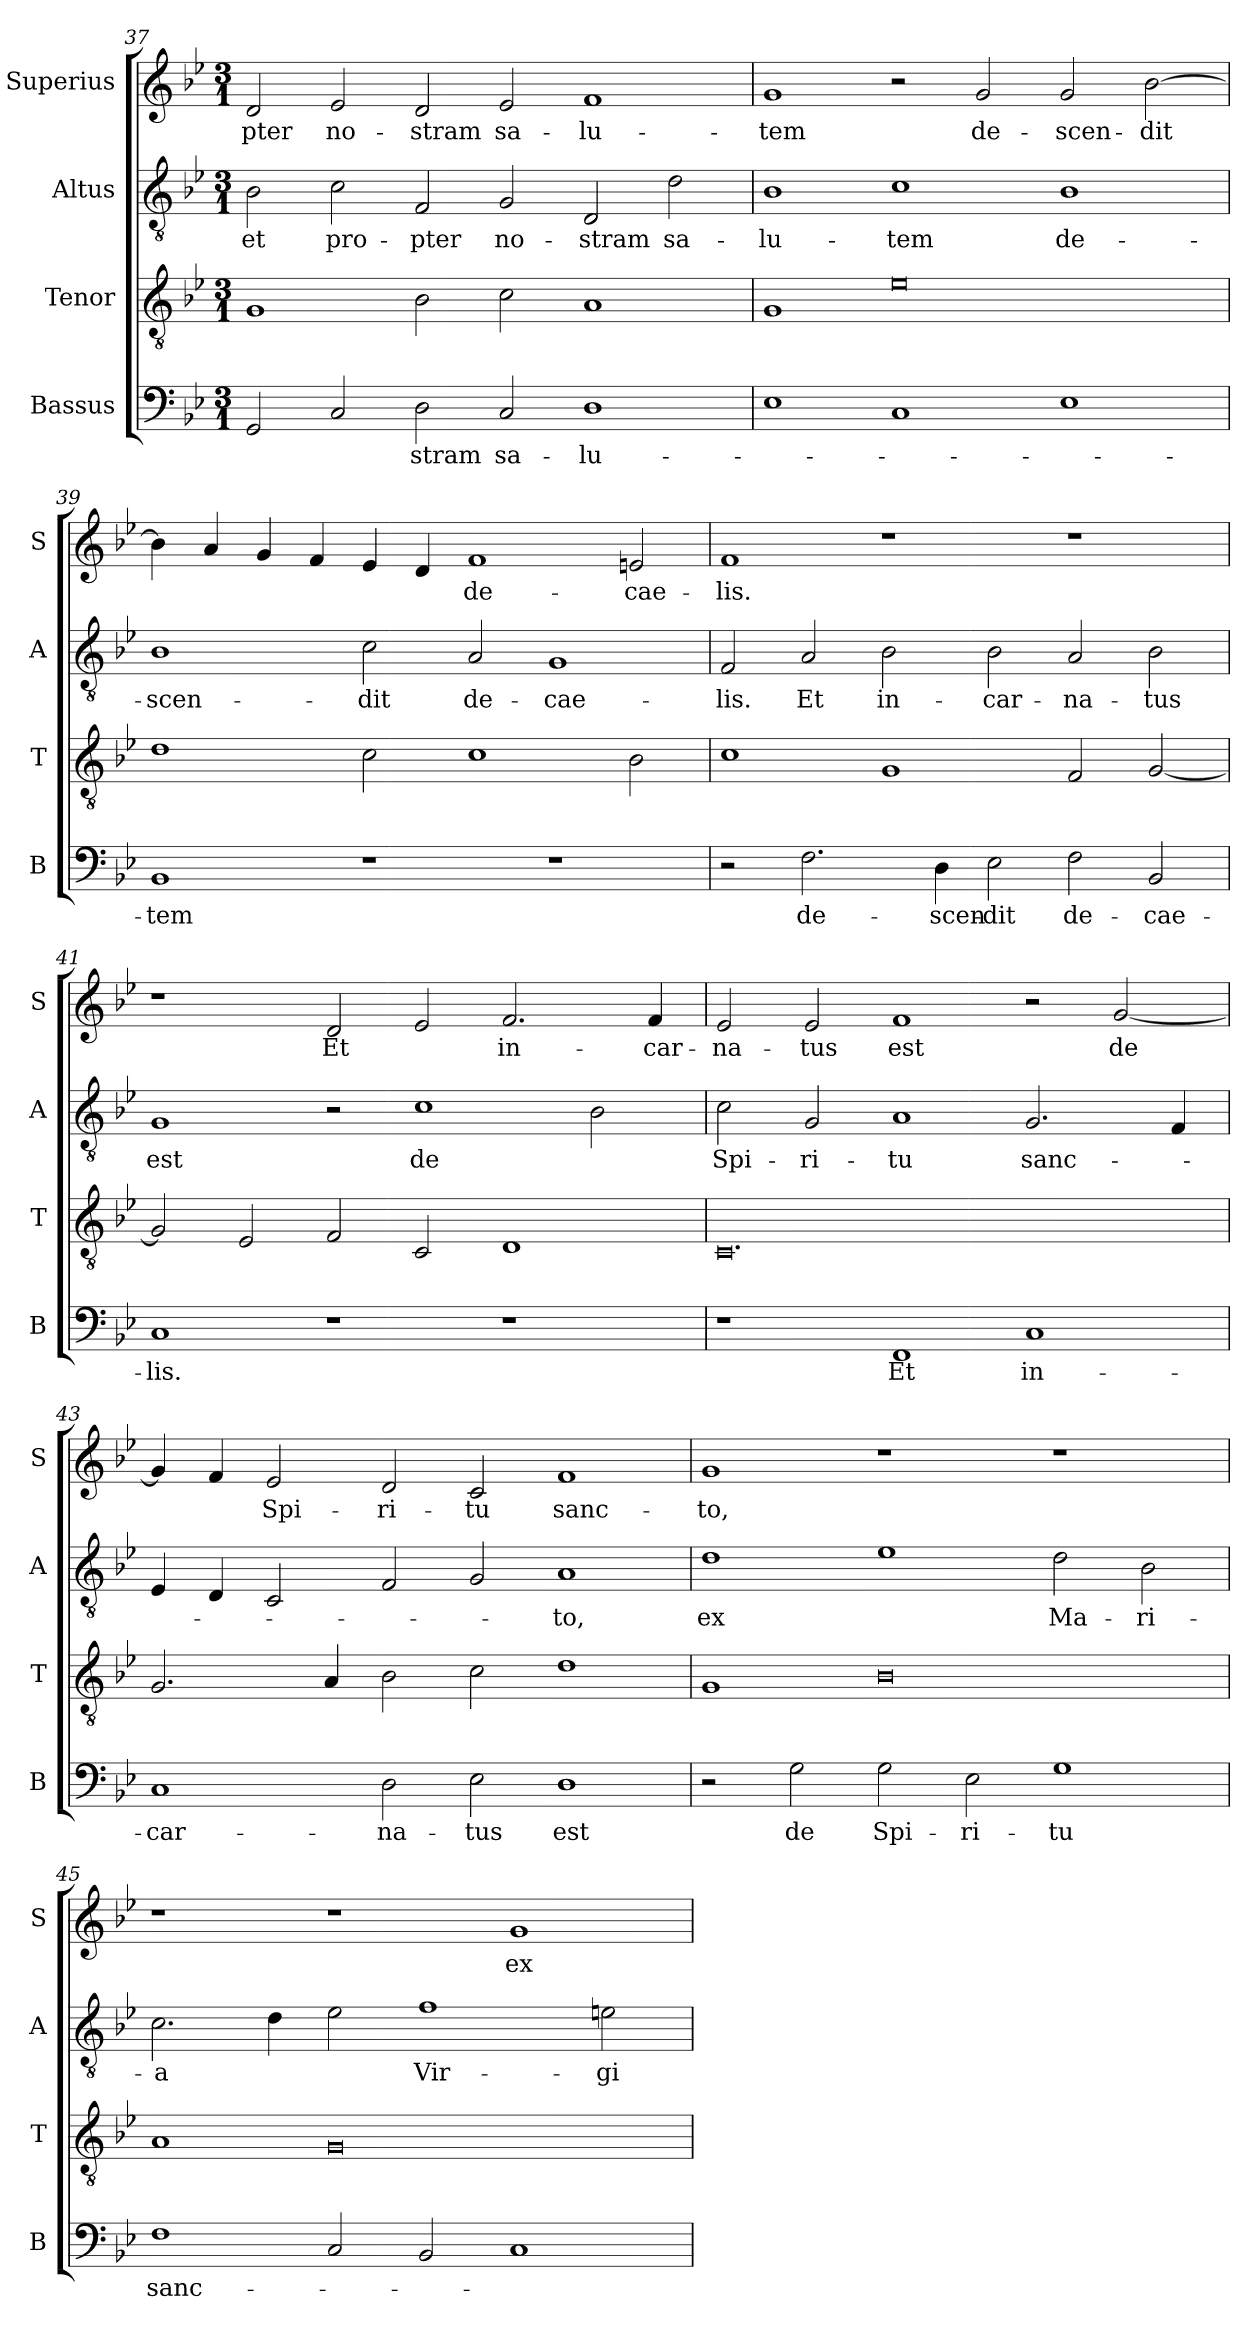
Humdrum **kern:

**kern	**text	**kern	**kern	**text	**kern	**text
*part4	*part4	*part3	*part2	*part2	*part1	*part1
*staff4	*staff4	*staff3	*staff2	*staff2	*staff1	*staff1
*I"Bassus	*	*I"Tenor	*I"Altus	*	*I"Superius	*
*I'B	*	*I'T	*I'A	*	*I'S	*
*clefF4	*	*clefGv2	*clefGv2	*	*clefG2	*
*k[b-e-]	*	*k[b-e-]	*k[b-e-]	*	*k[b-e-]	*
*M3/1	*	*M3/1	*M3/1	*	*M3/1	*
=37	=37	=37	=37	=37	=37	=37
2GG/	.	1G	2B-\	et	2d/	-pter
2C/	.	.	2c\	pro-	2e-/	no-
2D\	-stram	2B-\	2F/	-pter	2d/	-stram
2C/	sa-	2c\	2G/	no-	2e-/	sa-
1D	-lu-	1A	2D/	-stram	1f	-lu-
.	.	.	2d\	sa-	.	.
=38	=38	=38	=38	=38	=38	=38
1E-	.	1G	1B-	-lu-	1g	-tem
1C	.	0e-	1c	-tem	2r	.
.	.	.	.	.	2g/	de-
1E-	.	.	1B-	de-	2g/	-scen-
.	.	.	.	.	[2b-\	-dit
=39	=39	=39	=39	=39	=39	=39
1BB-	-tem	1d	1B-	-scen-	4b-\]	.
.	.	.	.	.	4a/	.
.	.	.	.	.	4g/	.
.	.	.	.	.	4f/	.
1r	.	2c\	2c\	-dit	4e-/	.
.	.	.	.	.	4d/	.
.	.	1c	2A/	de-	1f	de-
1r	.	.	1G	-cae-	.	.
.	.	2B-\	.	.	2en/	-cae-
=40	=40	=40	=40	=40	=40	=40
2r	.	1c	2F/	-lis.	1f	-lis.
2.F\	de-	.	2A/	Et	.	.
.	.	1G	2B-\	in-	1r	.
4D\	-scen-	.	.	.	.	.
2E-\	-dit	.	2B-\	-car-	.	.
2F\	de-	2F/	2A/	-na-	1r	.
2BB-/	-cae-	[2G/	2B-\	-tus	.	.
=41	=41	=41	=41	=41	=41	=41
1C	-lis.	2G/]	1G	est	1r	.
.	.	2E-/	.	.	.	.
1r	.	2F/	2r	.	2d/	Et
.	.	2C/	1c	de	2e-/	.
1r	.	1D	.	.	2.f/	in-
.	.	.	2B-\	.	.	.
.	.	.	.	.	4f/	-car-
=42	=42	=42	=42	=42	=42	=42
1r	.	0.C	2c\	Spi-	2e-/	-na-
.	.	.	2G/	-ri-	2e-/	-tus
1FF	Et	.	1A	-tu	1f	est
1C	in-	.	2.G/	sanc-	2r	.
.	.	.	.	.	[2g/	de
.	.	.	4F/	.	.	.
=43	=43	=43	=43	=43	=43	=43
1C	-car-	2.G/	4E-/	.	4g/]	.
.	.	.	4D/	.	4f/	.
.	.	.	2C/	.	2e-/	Spi-
.	.	4A/	.	.	.	.
2D\	-na-	2B-\	2F/	.	2d/	-ri-
2E-\	-tus	2c\	2G/	.	2c/	-tu
1D	est	1d	1A	-to,	1f	sanc-
=44	=44	=44	=44	=44	=44	=44
2r	.	1G	1d	ex	1g	-to,
2G\	de	.	.	.	.	.
2G\	Spi-	0B-	1e-	.	1r	.
2E-\	-ri-	.	.	.	.	.
1G	-tu	.	2d\	Ma-	1r	.
.	.	.	2B-\	-ri-	.	.
=45	=45	=45	=45	=45	=45	=45
1F	sanc-	1A	2.c\	-a	1r	.
.	.	.	4d\	.	.	.
2C/	.	0G	2e-\	.	1r	.
2BB-/	.	.	1f	Vir-	.	.
1C	.	.	.	.	1g	ex
.	.	.	2en\	-gi-	.	.
=	=	=	=	=	=	=
*-	*-	*-	*-	*-	*-	*-
